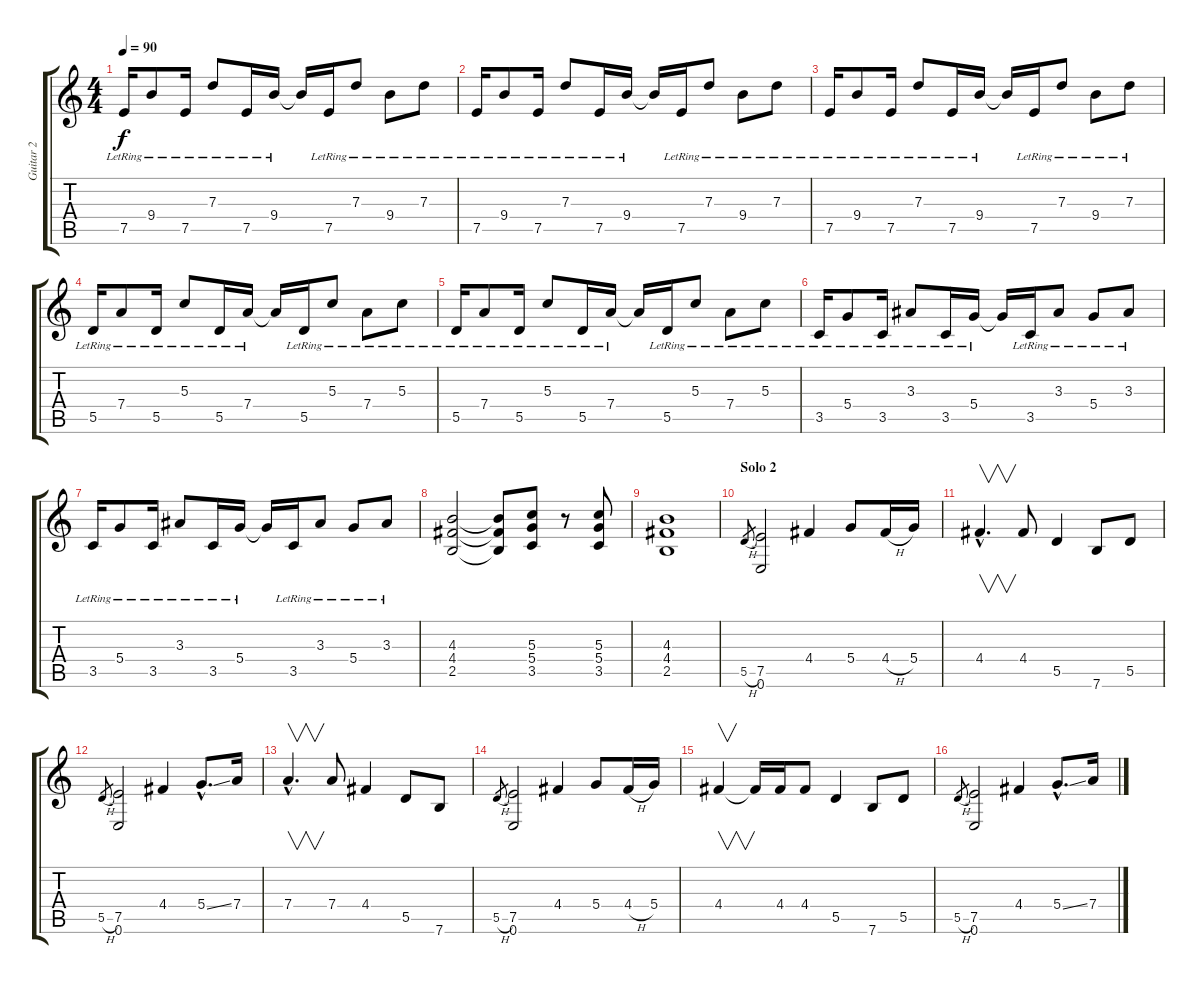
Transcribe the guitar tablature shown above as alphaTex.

\track ("Guitar 2" "Guitar 2") {instrument distortionguitar}
\staff {score tabs}
\tuning (E4 B3 G3 D3 A2 E2) {hide}
\ts (4 4)
\tempo 90
\clef g2
\ks c
7.5{lr}.16{dy f} 9.4{lr}.8 7.5{lr}.16 7.3{lr}.8 7.5{lr}.16 9.4{lr}.16 9.4{t}.16 7.5{lr}.16 7.3{lr}.8 9.4{lr}.8 7.3{lr}.8 |
7.5{lr}.16 9.4{lr}.8 7.5{lr}.16 7.3{lr}.8 7.5{lr}.16 9.4{lr}.16 9.4{t}.16 7.5{lr}.16 7.3{lr}.8 9.4{lr}.8 7.3{lr}.8 |
7.5{lr}.16 9.4{lr}.8 7.5{lr}.16 7.3{lr}.8 7.5{lr}.16 9.4{lr}.16 9.4{t}.16 7.5{lr}.16 7.3{lr}.8 9.4{lr}.8 7.3{lr}.8 |
5.5{lr}.16 7.4{lr}.8 5.5{lr}.16 5.3{lr}.8 5.5{lr}.16 7.4{lr}.16 7.4{t}.16 5.5{lr}.16 5.3{lr}.8 7.4{lr}.8 5.3{lr}.8 |
5.5{lr}.16 7.4{lr}.8 5.5{lr}.16 5.3{lr}.8 5.5{lr}.16 7.4{lr}.16 7.4{t}.16 5.5{lr}.16 5.3{lr}.8 7.4{lr}.8 5.3{lr}.8 |
3.5{lr}.16 5.4{lr}.8 3.5{lr}.16 3.3{lr}.8 3.5{lr}.16 5.4{lr}.16 5.4{t}.16 3.5{lr}.16 3.3{lr}.8 5.4{lr}.8 3.3{lr}.8 |
3.5{lr}.16 5.4{lr}.8 3.5{lr}.16 3.3{lr}.8 3.5{lr}.16 5.4{lr}.16 5.4{t}.16 3.5{lr}.16 3.3{lr}.8 5.4{lr}.8 3.3{lr}.8 |
(4.3 4.4 2.5).2 (4.3{t} 4.4{t} 2.5{t}).8 (5.3 5.4 3.5).8 r.8 (5.3 5.4 3.5).8 |
(4.3 4.4 2.5).1 |
\section ("" "Solo 2")
5.5{h}.8{gr} (7.5 0.6).2 4.4.4 5.4.8 4.4{h}.16 5.4.16 |
4.4{hac}.4{v d} 4.4.8 5.5.4 7.6.8 5.5.8 |
5.5{h}.8{gr} (7.5 0.6).2 4.4.4 5.4{ss hac}.8{d} 7.4.16 |
7.4{hac}.4{v d} 7.4.8 4.4.4 5.5.8 7.6.8 |
5.5{h}.8{gr} (7.5 0.6).2 4.4.4 5.4.8 4.4{h}.16 5.4.16 |
4.4.4{v} 4.4{t}.16 4.4.16 4.4.8 5.5.4 7.6.8 5.5.8 |
5.5{h}.8{gr} (7.5 0.6).2 4.4.4 5.4{ss hac}.8{d} 7.4.16
